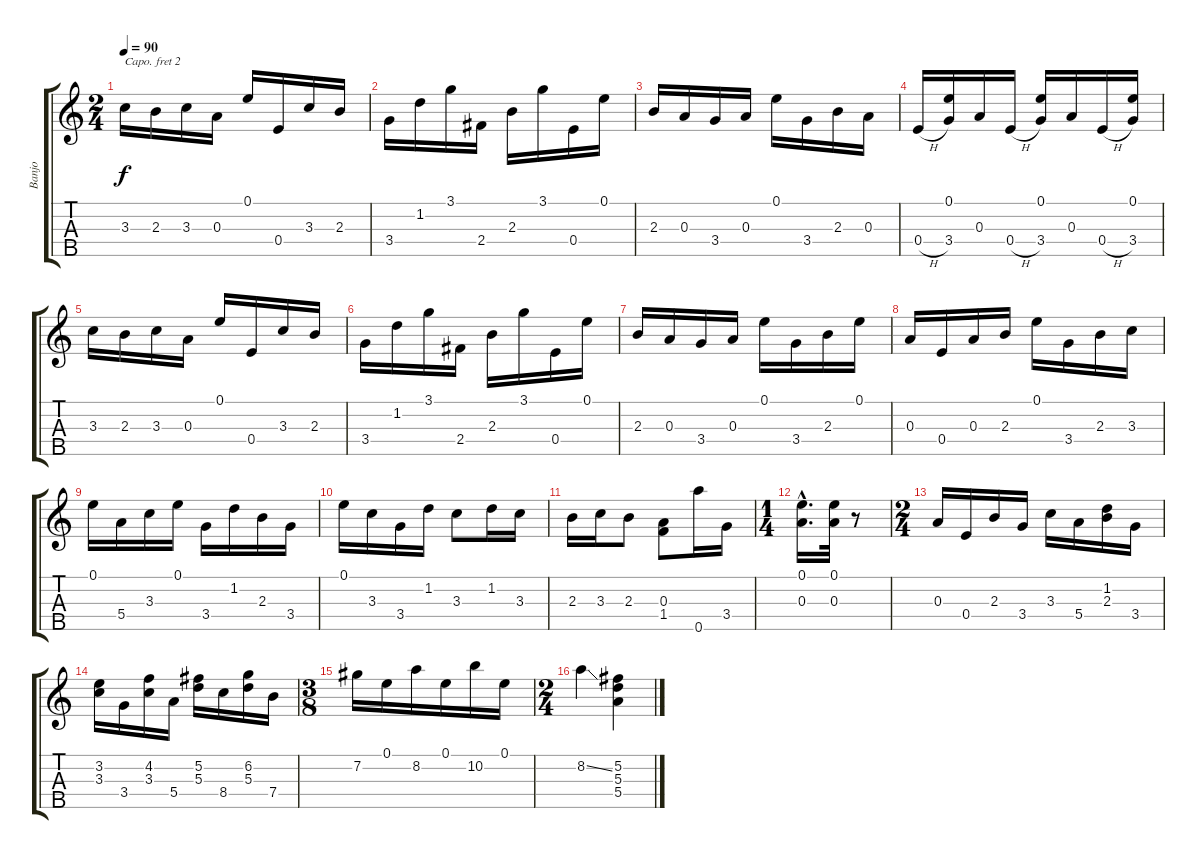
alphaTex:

\track ("Banjo" "Banjo") {instrument banjo}
\staff {score tabs}
\capo 2
\tuning (D4 B3 G3 D3 G4) {hide}
\displaytranspose 12
\ts (2 4)
\tempo 90
\clef g2
\ks c
3.3.16{dy f} 2.3.16 3.3.16 0.3.16 0.1.16 0.4.16 3.3.16 2.3.16 |
3.4.16 1.2.16 3.1.16 2.4.16 2.3.16 3.1.16 0.4.16 0.1.16 |
2.3.16 0.3.16 3.4.16 0.3.16 0.1.16 3.4.16 2.3.16 0.3.16 |
0.4{h}.16 (0.1 3.4).16 0.3.16 0.4{h}.16 (0.1 3.4).16 0.3.16 0.4{h}.16 (0.1 3.4).16 |
3.3.16 2.3.16 3.3.16 0.3.16 0.1.16 0.4.16 3.3.16 2.3.16 |
3.4.16 1.2.16 3.1.16 2.4.16 2.3.16 3.1.16 0.4.16 0.1.16 |
2.3.16 0.3.16 3.4.16 0.3.16 0.1.16 3.4.16 2.3.16 0.1.16 |
0.3.16 0.4.16 0.3.16 2.3.16 0.1.16 3.4.16 2.3.16 3.3.16 |
0.1.16 5.4.16 3.3.16 0.1.16 3.4.16 1.2.16 2.3.16 3.4.16 |
0.1.16 3.3.16 3.4.16 1.2.16 3.3.8 1.2.16 3.3.16 |
2.3.16 3.3.16 2.3.8 (0.3 1.4).8 0.5.16 3.4.16 |
\ts (1 4)
(0.1{hac} 0.3{hac}).16{d} (0.1 0.3).32 r.8 |
\ts (2 4)
0.3.16 0.4.16 2.3.16 3.4.16 3.3.16 5.4.16 (1.2 2.3).16 3.4.16 |
(3.2 3.3).16 3.4.16 (4.2 3.3).16 5.4.16 (5.2 5.3).16 8.4.16 (6.2 5.3).16 7.4.16 |
\ts (3 8)
7.2.16 0.1.16 8.2.16 0.1.16 10.2.16 0.1.16 |
\ts (2 4)
8.2{ss}.4 (5.2 5.3 5.4).4
